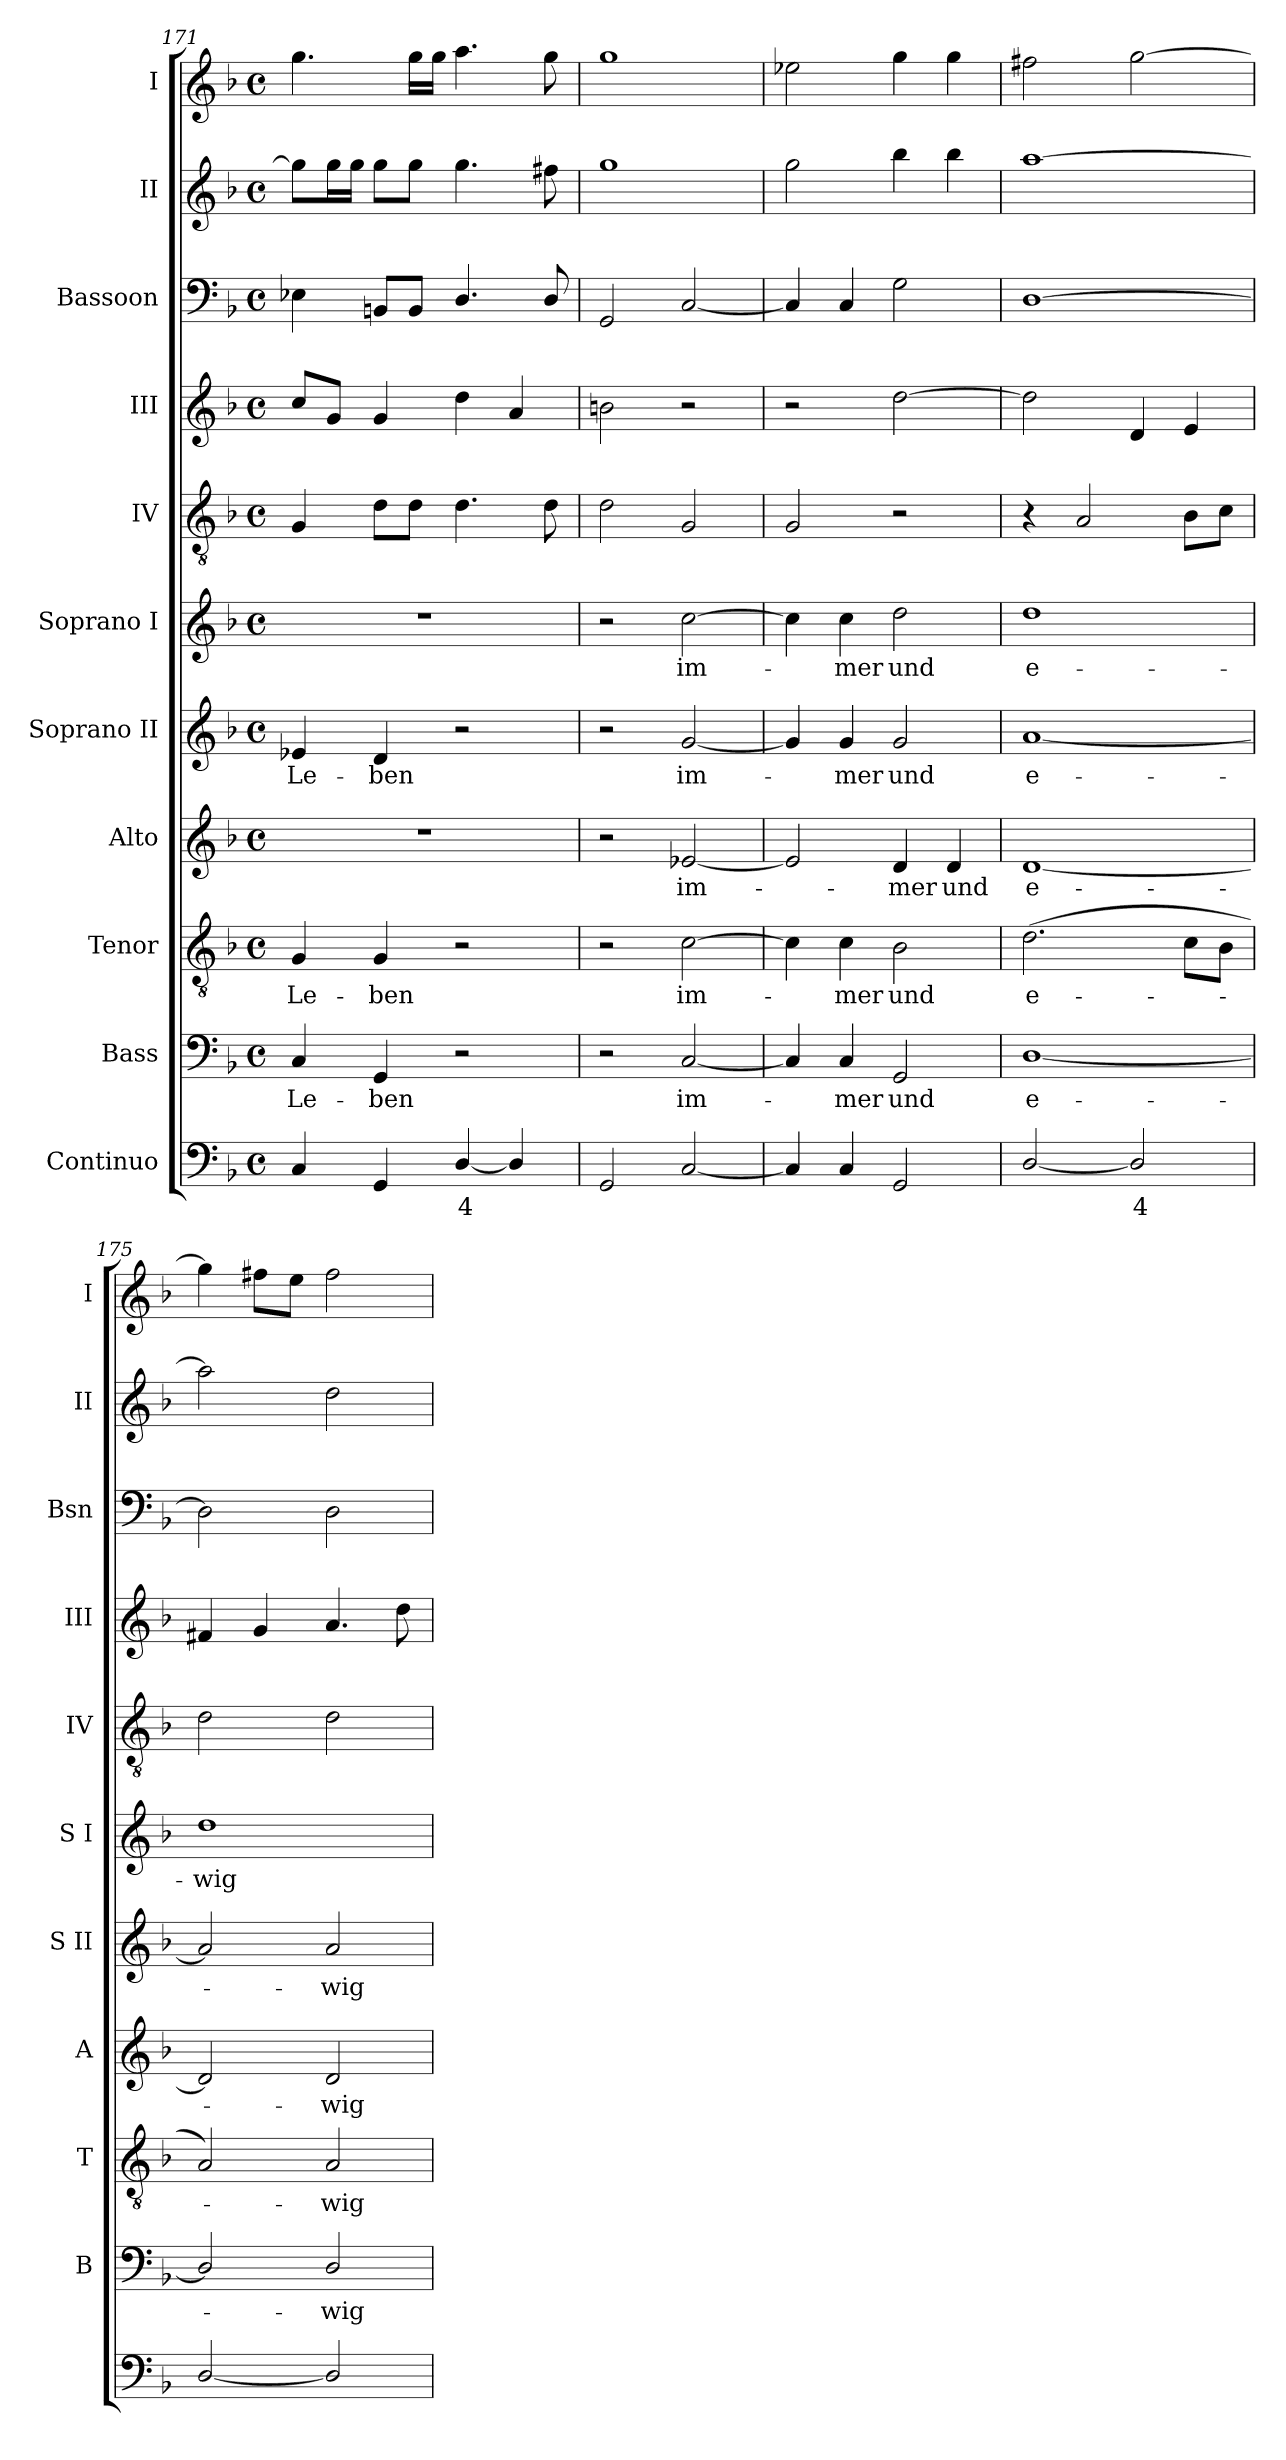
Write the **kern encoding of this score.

**kern	**text	**kern	**text	**kern	**text	**kern	**text	**kern	**text	**kern	**text	**kern	**kern	**kern	**kern	**kern
*part11	*part11	*part10	*part10	*part9	*part9	*part8	*part8	*part7	*part7	*part6	*part6	*part5	*part4	*part3	*part2	*part1
*staff11	*staff11	*staff10	*staff10	*staff9	*staff9	*staff8	*staff8	*staff7	*staff7	*staff6	*staff6	*staff5	*staff4	*staff3	*staff2	*staff1
*I"Continuo	*	*I"Bass	*	*I"Tenor	*	*I"Alto	*	*I"Soprano II	*	*I"Soprano I	*	*I"IV	*I"III	*I"Bassoon	*I"II	*I"I
*	*	*I'B	*	*I'T	*	*I'A	*	*I'S II	*	*I'S I	*	*I'IV	*I'III	*I'Bsn	*I'II	*I'I
*clefF4	*	*clefF4	*	*clefGv2	*	*clefG2	*	*clefG2	*	*clefG2	*	*clefGv2	*clefG2	*clefF4	*clefG2	*clefG2
*k[b-]	*	*k[b-]	*	*k[b-]	*	*k[b-]	*	*k[b-]	*	*k[b-]	*	*k[b-]	*k[b-]	*k[b-]	*k[b-]	*k[b-]
*F:	*	*F:	*	*F:	*	*F:	*	*F:	*	*F:	*	*F:	*F:	*F:	*F:	*F:
*M4/4	*	*M4/4	*	*M4/4	*	*M4/4	*	*M4/4	*	*M4/4	*	*M4/4	*M4/4	*M4/4	*M4/4	*M4/4
*met(c)	*	*met(c)	*	*met(c)	*	*met(c)	*	*met(c)	*	*met(c)	*	*met(c)	*met(c)	*met(c)	*met(c)	*met(c)
=171	=171	=171	=171	=171	=171	=171	=171	=171	=171	=171	=171	=171	=171	=171	=171	=171
!	!	!	!LO:LY:b	!	!LO:LY:b	!	!	!	!LO:LY:b	!	!	!	!	!	!	!
4C	.	4C	Le-	4G	Le-	1r	.	4e-X	Le-	1r	.	4G	8ccL	4E-X	8ggL]	4.gg
.	.	.	.	.	.	.	.	.	.	.	.	.	8gJ	.	16ggL	.
.	.	.	.	.	.	.	.	.	.	.	.	.	.	.	16ggJJ	.
!	!	!	!LO:LY:b	!	!LO:LY:b	!	!	!	!LO:LY:b	!	!	!	!	!	!	!
4GG	.	4GG	-ben	4G	-ben	.	.	4d	-ben	.	.	8dL	4g	8BBnL	8ggL	.
.	.	.	.	.	.	.	.	.	.	.	.	8dJ	.	8BBJ	8ggJ	16ggLL
.	.	.	.	.	.	.	.	.	.	.	.	.	.	.	.	16ggJJ
!	!LO:LY:b	!	!	!	!	!	!	!	!	!	!	!	!	!	!	!
[4D/	4	2r	.	2r	.	.	.	2r	.	.	.	4.d	4dd	4.D/	4.gg	4.aa
4D/]	.	.	.	.	.	.	.	.	.	.	.	.	4a	.	.	.
.	.	.	.	.	.	.	.	.	.	.	.	8d	.	8D/	8ff#X	8gg
=172	=172	=172	=172	=172	=172	=172	=172	=172	=172	=172	=172	=172	=172	=172	=172	=172
2GG	.	2r	.	2r	.	2r	.	2r	.	2r	.	2d	2bn	2GG	1gg	1gg
!	!	!	!LO:LY:b	!	!LO:LY:b	!	!LO:LY:b	!	!LO:LY:b	!	!LO:LY:b	!	!	!	!	!
[2C	.	[2C	im-	[2c	im-	[2e-X	im-	[2g	im-	[2cc	im-	2G	2r	[2C	.	.
=173	=173	=173	=173	=173	=173	=173	=173	=173	=173	=173	=173	=173	=173	=173	=173	=173
4C]	.	4C]	.	4c]	.	2e-]	.	4g]	.	4cc]	.	2G	2r	4C]	2gg	2ee-X
!	!	!	!LO:LY:b	!	!LO:LY:b	!	!	!	!LO:LY:b	!	!LO:LY:b	!	!	!	!	!
4C	.	4C	mer	4c	mer	.	.	4g	mer	4cc	mer	.	.	4C	.	.
!	!	!	!LO:LY:b	!	!LO:LY:b	!	!LO:LY:b	!	!LO:LY:b	!	!LO:LY:b	!	!	!	!	!
2GG	.	2GG	und	2B-	und	4d	mer	2g	und	2dd	und	2r	[2dd	2G	4bb-	4gg
!	!	!	!	!	!	!	!LO:LY:b	!	!	!	!	!	!	!	!	!
.	.	.	.	.	.	4d	und	.	.	.	.	.	.	.	4bb-	4gg
=174	=174	=174	=174	=174	=174	=174	=174	=174	=174	=174	=174	=174	=174	=174	=174	=174
!	!	!	!LO:LY:b	!	!LO:LY:b	!	!LO:LY:b	!	!LO:LY:b	!	!LO:LY:b	!	!	!	!	!
[2D/	.	[1D/	e-	(>2.d	e-	[1d	e-	[1a	e-	1dd	e-	4r	2dd]	[1D	[1aa	2ff#X
.	.	.	.	.	.	.	.	.	.	.	.	2A	.	.	.	.
!	!LO:LY:b	!	!	!	!	!	!	!	!	!	!	!	!	!	!	!
2D/]	4	.	.	.	.	.	.	.	.	.	.	.	4d	.	.	[2gg
.	.	.	.	8cL	.	.	.	.	.	.	.	8B-L	4e	.	.	.
.	.	.	.	8B-J	.	.	.	.	.	.	.	8cJ	.	.	.	.
=175	=175	=175	=175	=175	=175	=175	=175	=175	=175	=175	=175	=175	=175	=175	=175	=175
!	!	!	!	!	!	!	!	!	!	!	!LO:LY:b	!	!	!	!	!
[2D/	.	2D/]	.	2A)	.	2d]	.	2a]	.	1dd	-wig-	2d	4f#X	2D]	2aa]	4gg]
.	.	.	.	.	.	.	.	.	.	.	.	.	4g	.	.	8ff#XL
.	.	.	.	.	.	.	.	.	.	.	.	.	.	.	.	8eeJ
!	!	!	!LO:LY:b	!	!LO:LY:b	!	!LO:LY:b	!	!LO:LY:b	!	!	!	!	!	!	!
2D/]	.	2D/	wig-	2A	wig-	2d	wig-	2a	wig-	.	.	2d	4.a	2D	2dd	2ff#
.	.	.	.	.	.	.	.	.	.	.	.	.	8dd	.	.	.
=	=	=	=	=	=	=	=	=	=	=	=	=	=	=	=	=
*-	*-	*-	*-	*-	*-	*-	*-	*-	*-	*-	*-	*-	*-	*-	*-	*-
